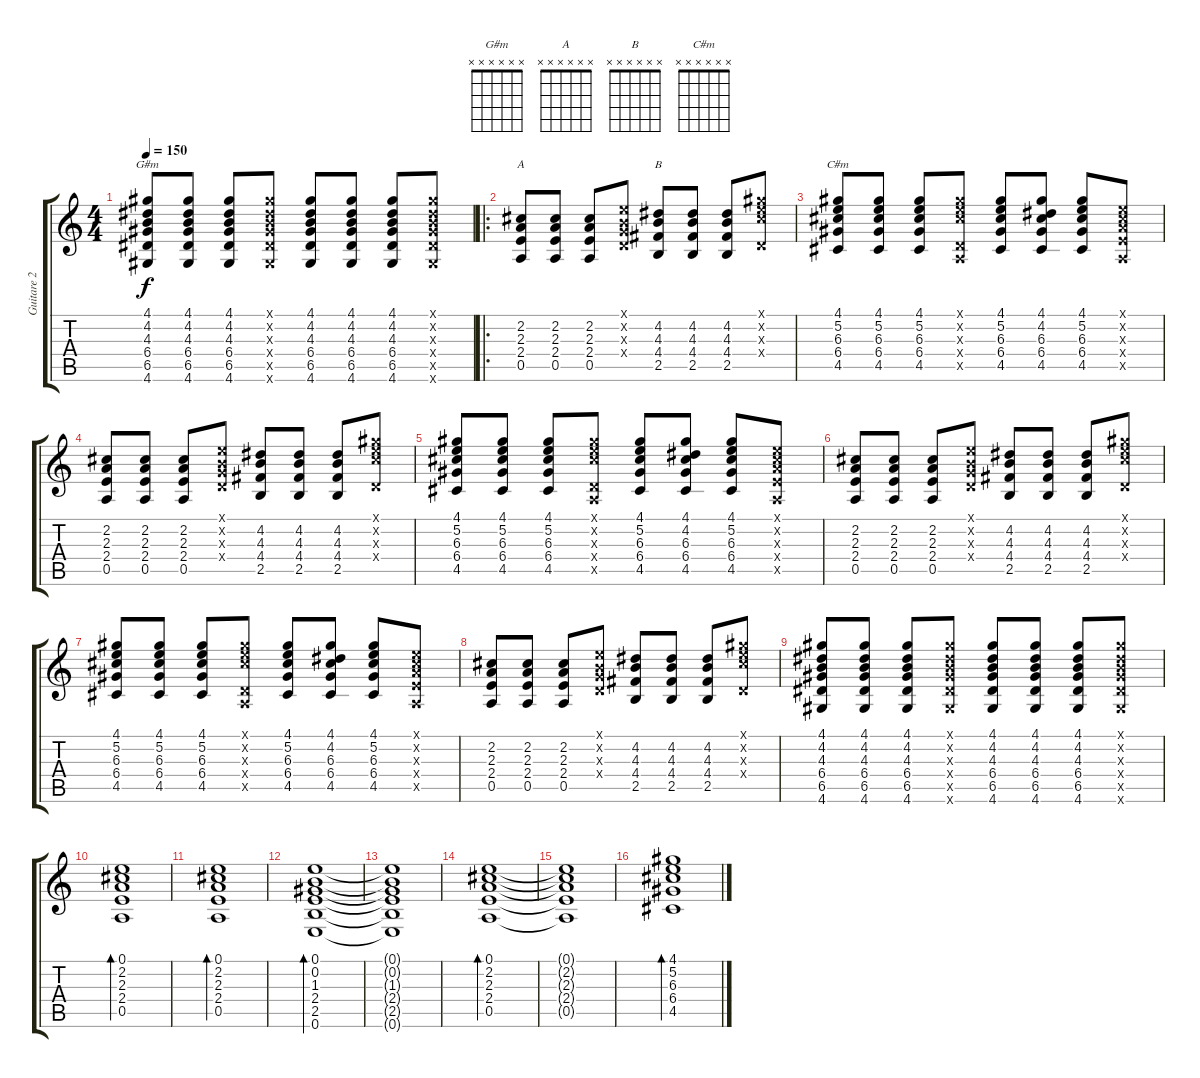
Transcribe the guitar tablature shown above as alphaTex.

\track ("Guitare 2" "Guitare 2") {instrument electricguitarclean}
\staff {score tabs}
\tuning (E4 B3 G3 D3 A2 E2) {hide}
\chord ("G#m" x x x x x x)
\chord ("A" x x x x x x)
\chord ("B" x x x x x x)
\chord ("C#m" x x x x x x)
\ts (4 4)
\tempo 150
\clef g2
\ks c
(4.1 4.2 4.3 6.4 6.5 4.6).8{ch "G#m" dy f} (4.1 4.2 4.3 6.4 6.5 4.6).8 (4.1 4.2 4.3 6.4 6.5 4.6).8 (4.1{x} 4.2{x} 4.3{x} 6.4{x} 6.5{x} 4.6{x}).8 (4.1 4.2 4.3 6.4 6.5 4.6).8 (4.1 4.2 4.3 6.4 6.5 4.6).8 (4.1 4.2 4.3 6.4 6.5 4.6).8 (4.1{x} 4.2{x} 4.3{x} 6.4{x} 6.5{x} 4.6{x}).8 |
\ro
(2.2 2.3 2.4 0.5).8{ch "A"} (2.2 2.3 2.4 0.5).8 (2.2 2.3 2.4 0.5).8 (0.1{x} 0.2{x} 0.3{x} 0.4{x}).8 (4.2 4.3 4.4 2.5).8{ch "B"} (4.2 4.3 4.4 2.5).8 (4.2 4.3 4.4 2.5).8 (4.1{x} 5.2{x} 6.3{x} 0.4{x}).8 |
(4.1 5.2 6.3 6.4 4.5).8{ch "C#m"} (4.1 5.2 6.3 6.4 4.5).8 (4.1 5.2 6.3 6.4 4.5).8 (4.1{x} 5.2{x} 6.3{x} 0.4{x} 0.5{x}).8 (4.1 5.2 6.3 6.4 4.5).8 (4.1 4.2 6.3 6.4 4.5).8 (4.1 5.2 6.3 6.4 4.5).8 (0.1{x} 2.2{x} 2.3{x} 2.4{x} 0.5{x}).8 |
(2.2 2.3 2.4 0.5).8 (2.2 2.3 2.4 0.5).8 (2.2 2.3 2.4 0.5).8 (0.1{x} 0.2{x} 0.3{x} 0.4{x}).8 (4.2 4.3 4.4 2.5).8 (4.2 4.3 4.4 2.5).8 (4.2 4.3 4.4 2.5).8 (4.1{x} 5.2{x} 6.3{x} 0.4{x}).8 |
(4.1 5.2 6.3 6.4 4.5).8 (4.1 5.2 6.3 6.4 4.5).8 (4.1 5.2 6.3 6.4 4.5).8 (4.1{x} 5.2{x} 6.3{x} 0.4{x} 0.5{x}).8 (4.1 5.2 6.3 6.4 4.5).8 (4.1 4.2 6.3 6.4 4.5).8 (4.1 5.2 6.3 6.4 4.5).8 (0.1{x} 2.2{x} 2.3{x} 2.4{x} 0.5{x}).8 |
(2.2 2.3 2.4 0.5).8 (2.2 2.3 2.4 0.5).8 (2.2 2.3 2.4 0.5).8 (0.1{x} 0.2{x} 0.3{x} 0.4{x}).8 (4.2 4.3 4.4 2.5).8 (4.2 4.3 4.4 2.5).8 (4.2 4.3 4.4 2.5).8 (4.1{x} 5.2{x} 6.3{x} 0.4{x}).8 |
(4.1 5.2 6.3 6.4 4.5).8 (4.1 5.2 6.3 6.4 4.5).8 (4.1 5.2 6.3 6.4 4.5).8 (4.1{x} 5.2{x} 6.3{x} 0.4{x} 0.5{x}).8 (4.1 5.2 6.3 6.4 4.5).8 (4.1 4.2 6.3 6.4 4.5).8 (4.1 5.2 6.3 6.4 4.5).8 (0.1{x} 2.2{x} 2.3{x} 2.4{x} 0.5{x}).8 |
(2.2 2.3 2.4 0.5).8 (2.2 2.3 2.4 0.5).8 (2.2 2.3 2.4 0.5).8 (0.1{x} 0.2{x} 0.3{x} 0.4{x}).8 (4.2 4.3 4.4 2.5).8 (4.2 4.3 4.4 2.5).8 (4.2 4.3 4.4 2.5).8 (4.1{x} 5.2{x} 6.3{x} 0.4{x}).8 |
(4.1 4.2 4.3 6.4 6.5 4.6).8 (4.1 4.2 4.3 6.4 6.5 4.6).8 (4.1 4.2 4.3 6.4 6.5 4.6).8 (4.1{x} 4.2{x} 4.3{x} 6.4{x} 6.5{x} 4.6{x}).8 (4.1 4.2 4.3 6.4 6.5 4.6).8 (4.1 4.2 4.3 6.4 6.5 4.6).8 (4.1 4.2 4.3 6.4 6.5 4.6).8 (4.1{x} 4.2{x} 4.3{x} 6.4{x} 6.5{x} 4.6{x}).8 |
(0.1 2.2 2.3 2.4 0.5).1{bd 60} |
(0.1 2.2 2.3 2.4 0.5).1{bd 60} |
(0.1 0.2 1.3 2.4 2.5 0.6).1{bd 60} |
(0.1{t} 0.2{t} 1.3{t} 2.4{t} 2.5{t} 0.6{t}).1 |
(0.1 2.2 2.3 2.4 0.5).1{bd 60} |
(0.1{t} 2.2{t} 2.3{t} 2.4{t} 0.5{t}).1 |
(4.1 5.2 6.3 6.4 4.5).1{bd 60}
